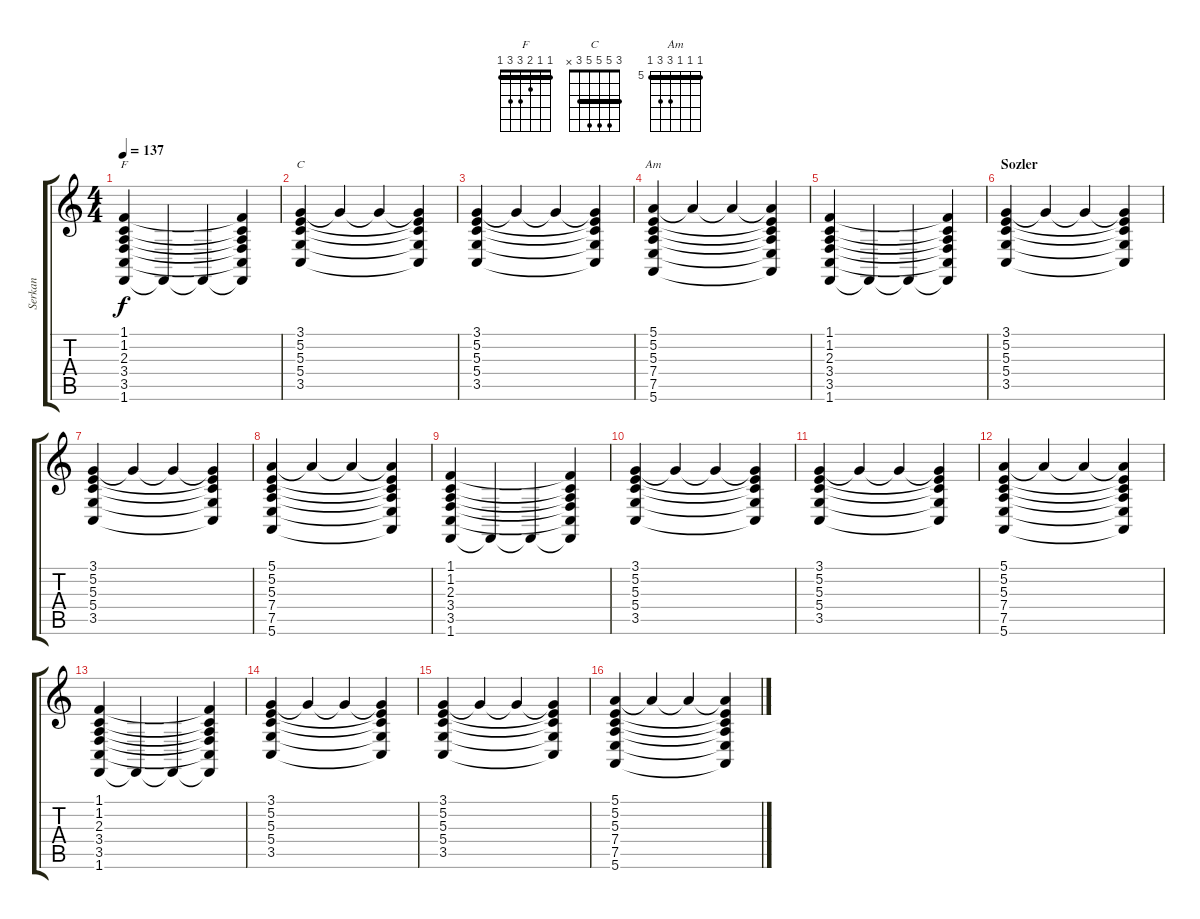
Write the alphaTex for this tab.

\track ("Serkan" "Serkan") {instrument rockorgan}
\staff {score tabs}
\tuning (E4 B3 G3 D3 A2 E2) {hide}
\chord ("F" 1 1 2 3 3 1) {barre 1}
\chord ("C" 3 5 5 5 3 x) {barre 3}
\chord ("Am" 5 5 5 7 7 5) {firstfret 5 barre 5}
\ts (4 4)
\tempo 137
\clef g2
\ks c
(1.1 1.2 2.3 3.4 3.5 1.6).4{ch "F" dy f} 1.6{t}.4 1.6{t}.4 (1.1{t} 1.2{t} 2.3{t} 3.4{t} 3.5{t} 1.6{t}).4 |
(3.1 5.2 5.3 5.4 3.5).4{ch "C"} 3.1{t}.4 3.1{t}.4 (3.1{t} 5.2{t} 5.3{t} 5.4{t} 3.5{t}).4 |
(3.1 5.2 5.3 5.4 3.5).4 3.1{t}.4 3.1{t}.4 (3.1{t} 5.2{t} 5.3{t} 5.4{t} 3.5{t}).4 |
(5.1 5.2 5.3 7.4 7.5 5.6).4{ch "Am"} 5.1{t}.4 5.1{t}.4 (5.1{t} 5.2{t} 5.3{t} 7.4{t} 7.5{t} 5.6{t}).4 |
(1.1 1.2 2.3 3.4 3.5 1.6).4 1.6{t}.4 1.6{t}.4 (1.1{t} 1.2{t} 2.3{t} 3.4{t} 3.5{t} 1.6{t}).4 |
\section ("" "Sozler")
(3.1 5.2 5.3 5.4 3.5).4 3.1{t}.4 3.1{t}.4 (3.1{t} 5.2{t} 5.3{t} 5.4{t} 3.5{t}).4 |
(3.1 5.2 5.3 5.4 3.5).4 3.1{t}.4 3.1{t}.4 (3.1{t} 5.2{t} 5.3{t} 5.4{t} 3.5{t}).4 |
(5.1 5.2 5.3 7.4 7.5 5.6).4 5.1{t}.4 5.1{t}.4 (5.1{t} 5.2{t} 5.3{t} 7.4{t} 7.5{t} 5.6{t}).4 |
(1.1 1.2 2.3 3.4 3.5 1.6).4 1.6{t}.4 1.6{t}.4 (1.1{t} 1.2{t} 2.3{t} 3.4{t} 3.5{t} 1.6{t}).4 |
(3.1 5.2 5.3 5.4 3.5).4 3.1{t}.4 3.1{t}.4 (3.1{t} 5.2{t} 5.3{t} 5.4{t} 3.5{t}).4 |
(3.1 5.2 5.3 5.4 3.5).4 3.1{t}.4 3.1{t}.4 (3.1{t} 5.2{t} 5.3{t} 5.4{t} 3.5{t}).4 |
(5.1 5.2 5.3 7.4 7.5 5.6).4 5.1{t}.4 5.1{t}.4 (5.1{t} 5.2{t} 5.3{t} 7.4{t} 7.5{t} 5.6{t}).4 |
(1.1 1.2 2.3 3.4 3.5 1.6).4 1.6{t}.4 1.6{t}.4 (1.1{t} 1.2{t} 2.3{t} 3.4{t} 3.5{t} 1.6{t}).4 |
(3.1 5.2 5.3 5.4 3.5).4 3.1{t}.4 3.1{t}.4 (3.1{t} 5.2{t} 5.3{t} 5.4{t} 3.5{t}).4 |
(3.1 5.2 5.3 5.4 3.5).4 3.1{t}.4 3.1{t}.4 (3.1{t} 5.2{t} 5.3{t} 5.4{t} 3.5{t}).4 |
(5.1 5.2 5.3 7.4 7.5 5.6).4 5.1{t}.4 5.1{t}.4 (5.1{t} 5.2{t} 5.3{t} 7.4{t} 7.5{t} 5.6{t}).4
